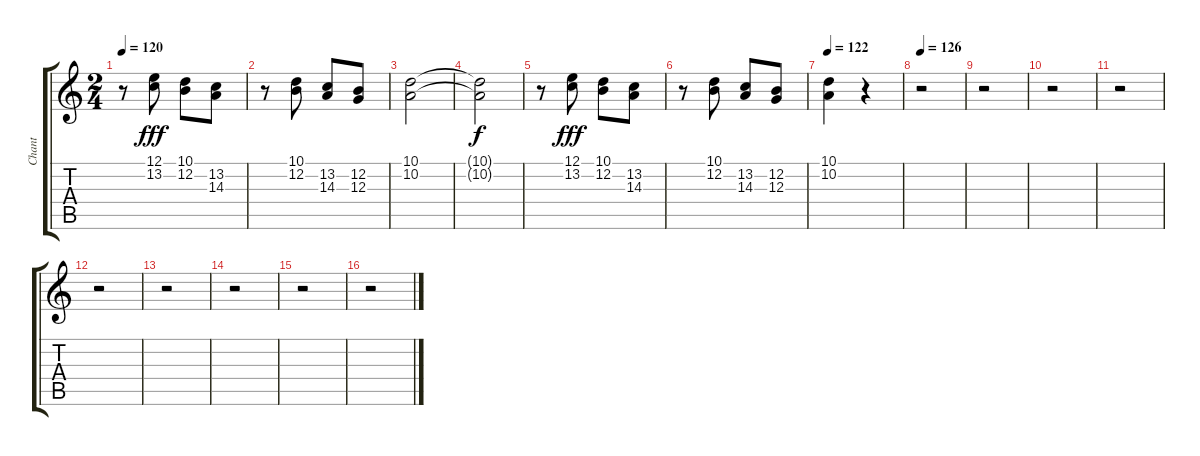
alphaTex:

\track ("Chant" "Chant") {instrument tenorsax}
\staff {score tabs}
\tuning (E4 B3 G3 D3 A2 E2) {hide}
\ts (2 4)
\tempo 120
\clef g2
\ks c
r.8{dy fff} (12.1 13.2).8 (10.1 12.2).8 (13.2 14.3).8 |
r.8 (10.1 12.2).8 (13.2 14.3).8 (12.2 12.3).8 |
(10.1 10.2).2 |
(10.1{t} 10.2{t}).2{dy f} |
r.8 (12.1 13.2).8{dy fff} (10.1 12.2).8 (13.2 14.3).8 |
r.8 (10.1 12.2).8 (13.2 14.3).8 (12.2 12.3).8 |
\tempo 122
(10.1 10.2).4 r.4 |
\tempo 126
r.2 |
r.2 |
r.2 |
r.2 |
r.2 |
r.2 |
r.2 |
r.2 |
r.2
